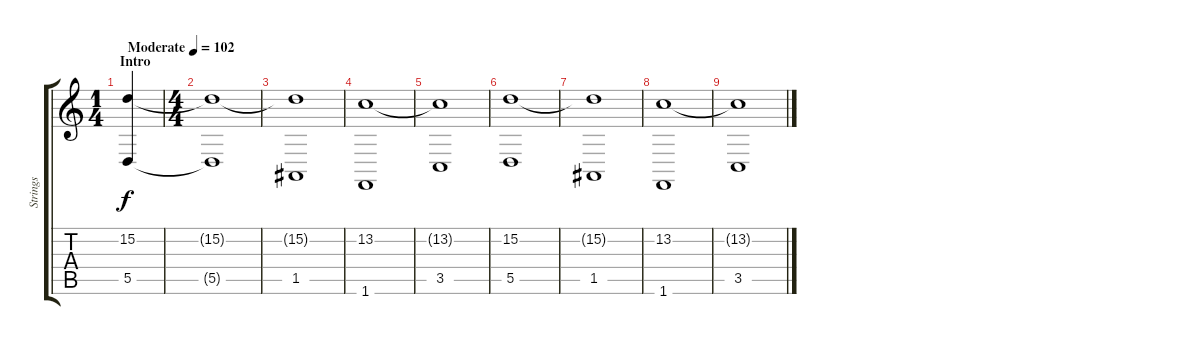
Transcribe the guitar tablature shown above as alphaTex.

\track ("Strings" "Strings") {instrument stringensemble2}
\staff {score tabs}
\tuning (E4 B3 G3 D3 A2 E2) {hide}
\ts (1 4)
\section ("" "Intro")
\tempo (102 "Moderate")
\clef g2
\ks c
(15.2 5.5).4{dy f instrument stringensemble2} |
\ts (4 4)
(15.2{t} 5.5{t}).1 |
(15.2{t} 1.5).1 |
(13.2 1.6).1 |
(13.2{t} 3.5).1 |
(15.2 5.5).1 |
(15.2{t} 1.5).1 |
(13.2 1.6).1 |
(13.2{t} 3.5).1
